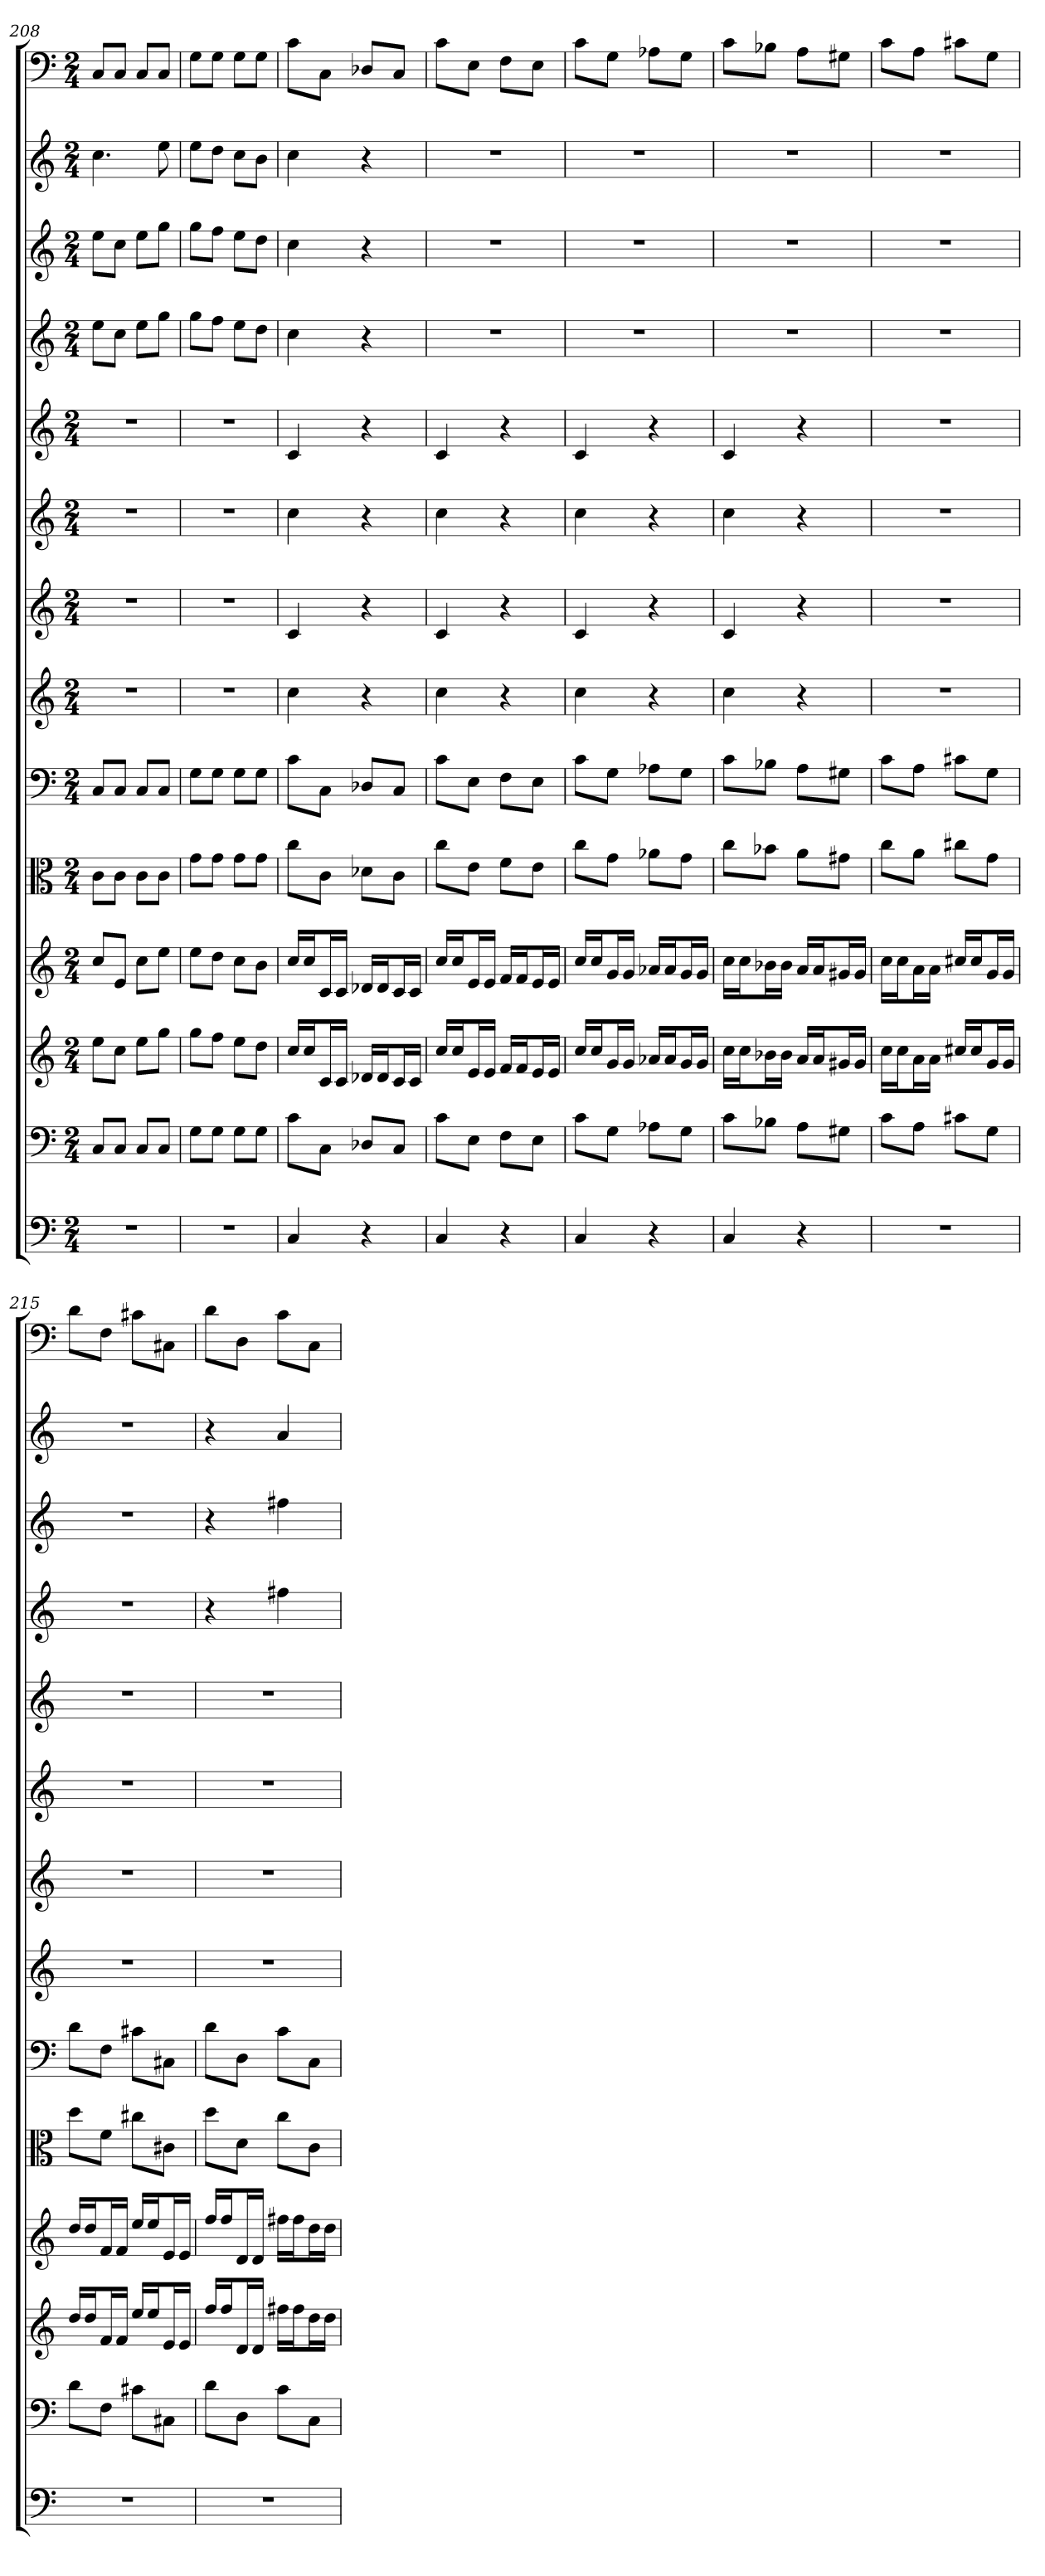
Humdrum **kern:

**kern	**kern	**kern	**kern	**kern	**kern	**kern	**kern	**kern	**kern	**kern	**kern	**kern	**kern
*part14	*part13	*part12	*part11	*part10	*part9	*part8	*part7	*part6	*part5	*part4	*part3	*part2	*part1
*staff14	*staff13	*staff12	*staff11	*staff10	*staff9	*staff8	*staff7	*staff6	*staff5	*staff4	*staff3	*staff2	*staff1
*clefF4	*clefF4	*	*	*clefC3	*clefF4	*	*	*	*	*	*	*	*clefF4
*k[]	*k[]	*k[]	*k[]	*k[]	*k[]	*k[]	*k[]	*k[]	*k[]	*k[]	*k[]	*k[]	*k[]
*C:	*C:	*C:	*C:	*C:	*C:	*C:	*C:	*C:	*C:	*C:	*C:	*C:	*C:
*M2/4	*M2/4	*M2/4	*M2/4	*M2/4	*M2/4	*M2/4	*M2/4	*M2/4	*M2/4	*M2/4	*M2/4	*M2/4	*M2/4
=208	=208	=208	=208	=208	=208	=208	=208	=208	=208	=208	=208	=208	=208
2r	8C/L	8eeL	8ccL	8c\L	8C/L	2r	2r	2r	2r	8eeL	8eeL	4.cc	8C/L
.	8C/J	8ccJ	8eJ	8c\J	8C/J	.	.	.	.	8ccJ	8ccJ	.	8C/J
.	8C/L	8eeL	8ccL	8c\L	8C/L	.	.	.	.	8eeL	8eeL	.	8C/L
.	8C/J	8ggJ	8eeJ	8c\J	8C/J	.	.	.	.	8ggJ	8ggJ	8ee	8C/J
=209	=209	=209	=209	=209	=209	=209	=209	=209	=209	=209	=209	=209	=209
2r	8G\L	8ggL	8eeL	8g\L	8G\L	2r	2r	2r	2r	8ggL	8ggL	8eeL	8G\L
.	8G\J	8ffJ	8ddJ	8g\J	8G\J	.	.	.	.	8ffJ	8ffJ	8ddJ	8G\J
.	8G\L	8eeL	8ccL	8g\L	8G\L	.	.	.	.	8eeL	8eeL	8ccL	8G\L
.	8G\J	8ddJ	8bJ	8g\J	8G\J	.	.	.	.	8ddJ	8ddJ	8bJ	8G\J
=210	=210	=210	=210	=210	=210	=210	=210	=210	=210	=210	=210	=210	=210
4C	8c\L	16ccLL	16ccLL	8cc\L	8c\L	4cc	4c	4cc	4c	4cc	4cc	4cc	8c\L
.	.	16ccJ	16ccJ	.	.	.	.	.	.	.	.	.	.
.	8C\J	16cL	16cL	8c\J	8C\J	.	.	.	.	.	.	.	8C\J
.	.	16cJJ	16cJJ	.	.	.	.	.	.	.	.	.	.
4r	8D-X/L	16d-XLL	16d-XLL	8d-X\L	8D-X/L	4r	4r	4r	4r	4r	4r	4r	8D-X/L
.	.	16d-J	16d-J	.	.	.	.	.	.	.	.	.	.
.	8C/J	16cL	16cL	8c\J	8C/J	.	.	.	.	.	.	.	8C/J
.	.	16cJJ	16cJJ	.	.	.	.	.	.	.	.	.	.
=211	=211	=211	=211	=211	=211	=211	=211	=211	=211	=211	=211	=211	=211
4C	8c\L	16ccLL	16ccLL	8cc\L	8c\L	4cc	4c	4cc	4c	2r	2r	2r	8c\L
.	.	16ccJ	16ccJ	.	.	.	.	.	.	.	.	.	.
.	8E\J	16eL	16eL	8e\J	8E\J	.	.	.	.	.	.	.	8E\J
.	.	16eJJ	16eJJ	.	.	.	.	.	.	.	.	.	.
4r	8F\L	16fLL	16fLL	8f\L	8F\L	4r	4r	4r	4r	.	.	.	8F\L
.	.	16fJ	16fJ	.	.	.	.	.	.	.	.	.	.
.	8E\J	16eL	16eL	8e\J	8E\J	.	.	.	.	.	.	.	8E\J
.	.	16eJJ	16eJJ	.	.	.	.	.	.	.	.	.	.
=212	=212	=212	=212	=212	=212	=212	=212	=212	=212	=212	=212	=212	=212
4C	8c\L	16ccLL	16ccLL	8cc\L	8c\L	4cc	4c	4cc	4c	2r	2r	2r	8c\L
.	.	16ccJ	16ccJ	.	.	.	.	.	.	.	.	.	.
.	8G\J	16gL	16gL	8g\J	8G\J	.	.	.	.	.	.	.	8G\J
.	.	16gJJ	16gJJ	.	.	.	.	.	.	.	.	.	.
4r	8A-X\L	16a-XLL	16a-XLL	8a-X\L	8A-X\L	4r	4r	4r	4r	.	.	.	8A-X\L
.	.	16a-J	16a-J	.	.	.	.	.	.	.	.	.	.
.	8G\J	16gL	16gL	8g\J	8G\J	.	.	.	.	.	.	.	8G\J
.	.	16gJJ	16gJJ	.	.	.	.	.	.	.	.	.	.
=213	=213	=213	=213	=213	=213	=213	=213	=213	=213	=213	=213	=213	=213
4C	8c\L	16ccLL	16ccLL	8cc\L	8c\L	4cc	4c	4cc	4c	2r	2r	2r	8c\L
.	.	16ccJ	16ccJ	.	.	.	.	.	.	.	.	.	.
.	8B-X\J	16b-XL	16b-XL	8b-X\J	8B-X\J	.	.	.	.	.	.	.	8B-X\J
.	.	16b-JJ	16b-JJ	.	.	.	.	.	.	.	.	.	.
4r	8A\L	16aLL	16aLL	8a\L	8A\L	4r	4r	4r	4r	.	.	.	8A\L
.	.	16aJ	16aJ	.	.	.	.	.	.	.	.	.	.
.	8G#X\J	16g#XL	16g#XL	8g#X\J	8G#X\J	.	.	.	.	.	.	.	8G#X\J
.	.	16g#JJ	16g#JJ	.	.	.	.	.	.	.	.	.	.
=214	=214	=214	=214	=214	=214	=214	=214	=214	=214	=214	=214	=214	=214
2r	8c\L	16ccLL	16ccLL	8cc\L	8c\L	2r	2r	2r	2r	2r	2r	2r	8c\L
.	.	16ccJ	16ccJ	.	.	.	.	.	.	.	.	.	.
.	8A\J	16aL	16aL	8a\J	8A\J	.	.	.	.	.	.	.	8A\J
.	.	16aJJ	16aJJ	.	.	.	.	.	.	.	.	.	.
.	8c#X\L	16cc#XLL	16cc#XLL	8cc#X\L	8c#X\L	.	.	.	.	.	.	.	8c#X\L
.	.	16cc#J	16cc#J	.	.	.	.	.	.	.	.	.	.
.	8G\J	16gL	16gL	8g\J	8G\J	.	.	.	.	.	.	.	8G\J
.	.	16gJJ	16gJJ	.	.	.	.	.	.	.	.	.	.
=215	=215	=215	=215	=215	=215	=215	=215	=215	=215	=215	=215	=215	=215
2r	8d\L	16ddLL	16ddLL	8dd\L	8d\L	2r	2r	2r	2r	2r	2r	2r	8d\L
.	.	16ddJ	16ddJ	.	.	.	.	.	.	.	.	.	.
.	8F\J	16fL	16fL	8f\J	8F\J	.	.	.	.	.	.	.	8F\J
.	.	16fJJ	16fJJ	.	.	.	.	.	.	.	.	.	.
.	8c#X\L	16eeLL	16eeLL	8cc#X\L	8c#X\L	.	.	.	.	.	.	.	8c#X\L
.	.	16eeJ	16eeJ	.	.	.	.	.	.	.	.	.	.
.	8C#X\J	16eL	16eL	8c#X\J	8C#X\J	.	.	.	.	.	.	.	8C#X\J
.	.	16eJJ	16eJJ	.	.	.	.	.	.	.	.	.	.
=216	=216	=216	=216	=216	=216	=216	=216	=216	=216	=216	=216	=216	=216
2r	8d\L	16ffLL	16ffLL	8dd\L	8d\L	2r	2r	2r	2r	4r	4r	4r	8d\L
.	.	16ffJ	16ffJ	.	.	.	.	.	.	.	.	.	.
.	8D\J	16dL	16dL	8d\J	8D\J	.	.	.	.	.	.	.	8D\J
.	.	16dJJ	16dJJ	.	.	.	.	.	.	.	.	.	.
.	8c\L	16ff#XLL	16ff#XLL	8cc\L	8c\L	.	.	.	.	4ff#X	4ff#X	4a	8c\L
.	.	16ff#J	16ff#J	.	.	.	.	.	.	.	.	.	.
.	8C\J	16ddL	16ddL	8c\J	8C\J	.	.	.	.	.	.	.	8C\J
.	.	16ddJJ	16ddJJ	.	.	.	.	.	.	.	.	.	.
=	=	=	=	=	=	=	=	=	=	=	=	=	=
*-	*-	*-	*-	*-	*-	*-	*-	*-	*-	*-	*-	*-	*-
